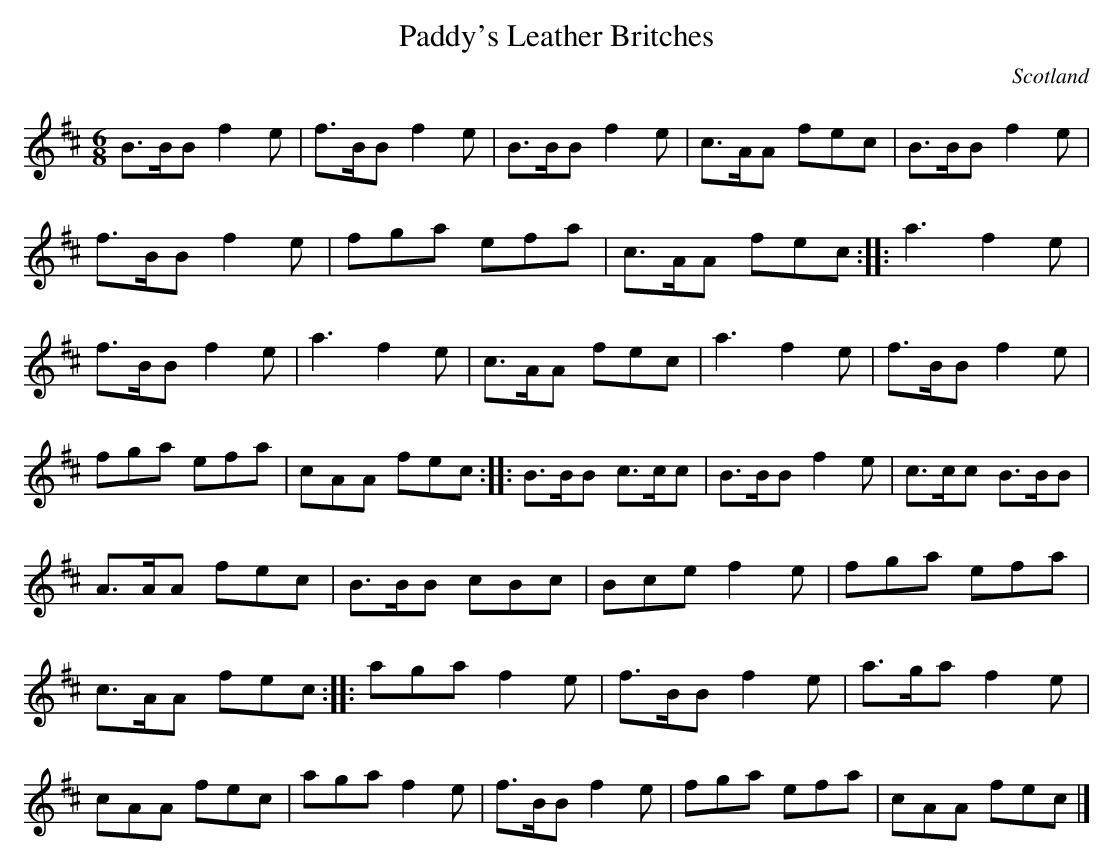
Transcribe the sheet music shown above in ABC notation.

X:1
T:Paddy's Leather Britches
M:6/8
O:Scotland
K:B min
B>BB f2e|f>BB f2e|B>BB f2e|c>AA fec|\
B>BB f2e|f>BB f2e|fga efa|c>AA fec::\
a3 f2e|f>BB f2e|a3 f2e|c>AA fec|\
a3 f2e|f>BB f2e|fga efa|cAA fec::\
B>BB c>cc|B>BB f2e|c>cc B>BB|A>AA fec|\
B>BB cBc|Bce f2e|fga efa|c>AA fec::\
aga f2e|f>BB f2e|a>ga f2e|cAA fec|\
aga f2e|f>BB f2e|fga efa|cAA fec|]
